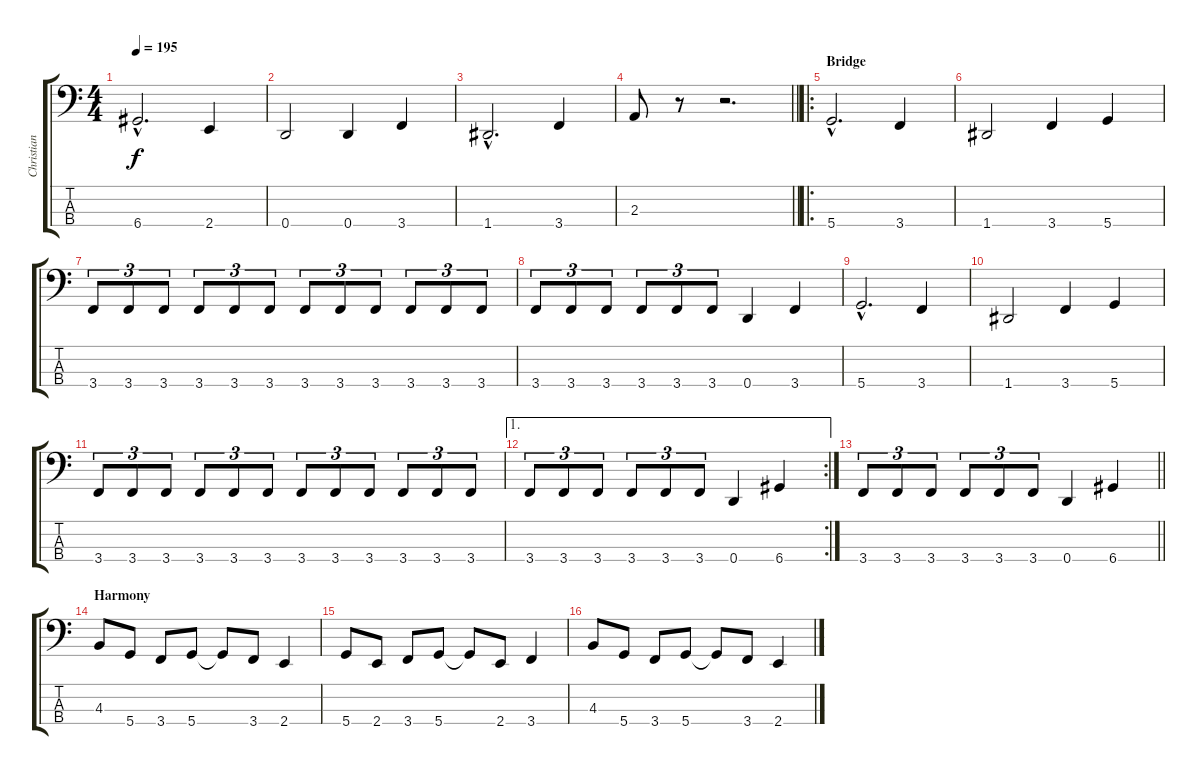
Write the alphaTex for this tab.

\track ("Christian" "Christian") {instrument electricbassfinger}
\staff {score tabs}
\tuning (F2 C2 G1 D1) {hide}
\ts (4 4)
\tempo 195
\clef f4
\ks c
6.4{hac}.2{d dy f} 2.4.4 |
0.4.2 0.4.4 3.4.4 |
1.4{hac}.2{d} 3.4.4 |
\barLineRight lightlight
2.3.8 r.8 r.2{d} |
\ro
\section ("" "Bridge")
5.4{hac}.2{d} 3.4.4 |
1.4.2 3.4.4 5.4.4 |
3.4.8{tu (3 2)} 3.4.8{tu (3 2)} 3.4.8{tu (3 2)} 3.4.8{tu (3 2)} 3.4.8{tu (3 2)} 3.4.8{tu (3 2)} 3.4.8{tu (3 2)} 3.4.8{tu (3 2)} 3.4.8{tu (3 2)} 3.4.8{tu (3 2)} 3.4.8{tu (3 2)} 3.4.8{tu (3 2)} |
3.4.8{tu (3 2)} 3.4.8{tu (3 2)} 3.4.8{tu (3 2)} 3.4.8{tu (3 2)} 3.4.8{tu (3 2)} 3.4.8{tu (3 2)} 0.4.4 3.4.4 |
5.4{hac}.2{d} 3.4.4 |
1.4.2 3.4.4 5.4.4 |
3.4.8{tu (3 2)} 3.4.8{tu (3 2)} 3.4.8{tu (3 2)} 3.4.8{tu (3 2)} 3.4.8{tu (3 2)} 3.4.8{tu (3 2)} 3.4.8{tu (3 2)} 3.4.8{tu (3 2)} 3.4.8{tu (3 2)} 3.4.8{tu (3 2)} 3.4.8{tu (3 2)} 3.4.8{tu (3 2)} |
\ae 1
\rc 2
3.4.8{tu (3 2)} 3.4.8{tu (3 2)} 3.4.8{tu (3 2)} 3.4.8{tu (3 2)} 3.4.8{tu (3 2)} 3.4.8{tu (3 2)} 0.4.4 6.4.4 |
\barLineRight lightlight
3.4.8{tu (3 2)} 3.4.8{tu (3 2)} 3.4.8{tu (3 2)} 3.4.8{tu (3 2)} 3.4.8{tu (3 2)} 3.4.8{tu (3 2)} 0.4.4 6.4.4 |
\section ("" "Harmony")
4.3.8 5.4.8 3.4.8 5.4.8 5.4{t}.8 3.4.8 2.4.4 |
5.4.8 2.4.8 3.4.8 5.4.8 5.4{t}.8 2.4.8 3.4.4 |
4.3.8 5.4.8 3.4.8 5.4.8 5.4{t}.8 3.4.8 2.4.4
